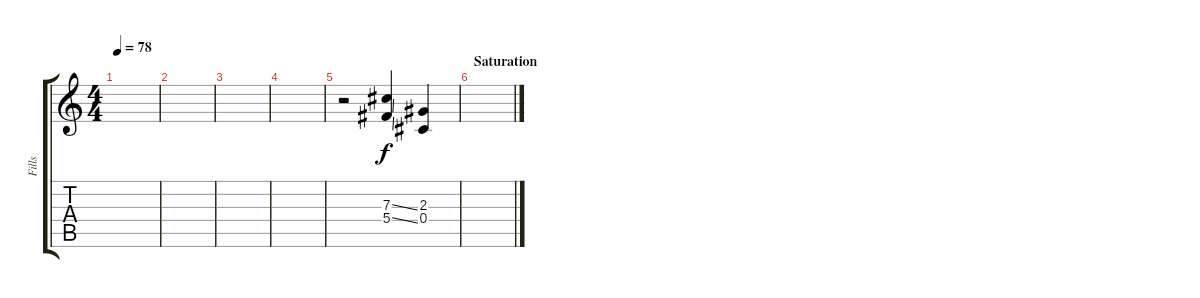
\track ("Fills" "Fills") {instrument overdrivenguitar}
\staff {score tabs}
\tuning (Eb4 Bb3 Gb3 Db3 Ab2 Eb2) {hide}
\ts (4 4)
\tempo 78
\clef g2
\ks c
|
|
|
|
r.2 (7.3{ss} 5.4{ss}).4 (2.3 0.4).4 |
\section ("" "Saturation")
